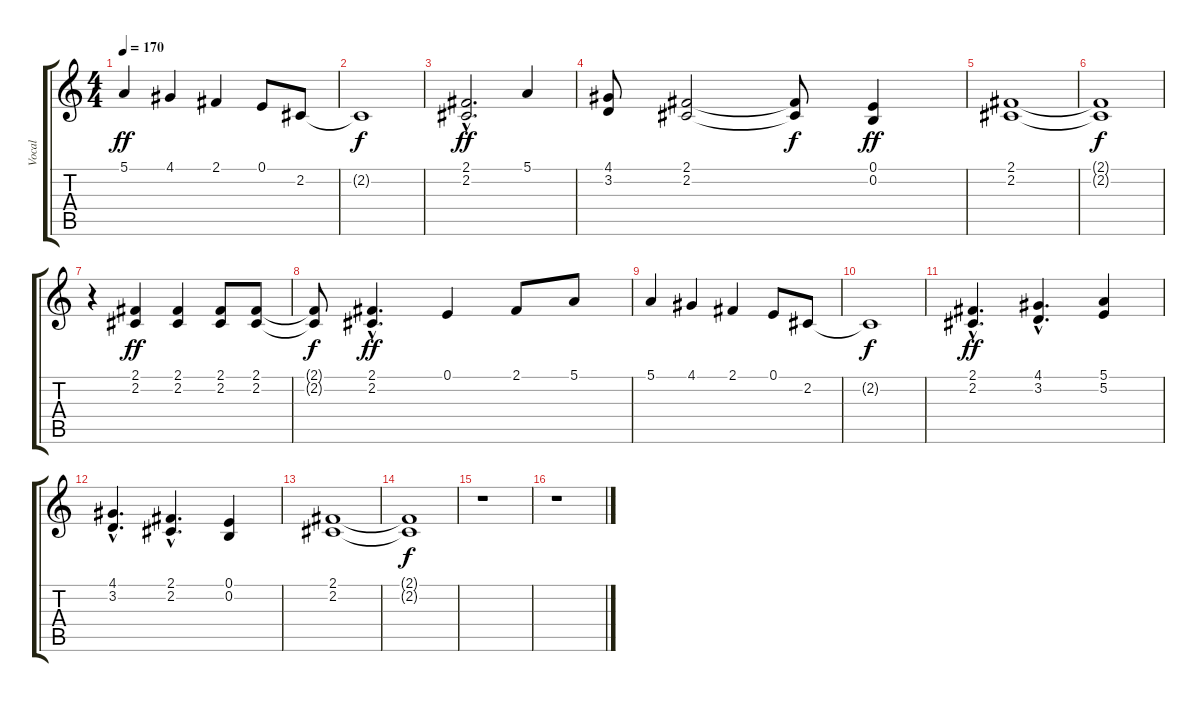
\track ("Vocal" "Vocal") {instrument choiraahs}
\staff {score tabs}
\tuning (E4 B3 G3 D3 A2 E2) {hide}
\ts (4 4)
\tempo 170
\clef g2
\ks c
5.1.4{dy ff} 4.1.4 2.1.4 0.1.8 2.2.8 |
2.2{t}.1{dy f} |
(2.1{hac} 2.2{hac}).2{d dy ff} 5.1.4 |
(4.1 3.2).8 (2.1 2.2).2 (2.1{t} 2.2{t}).8{dy f} (0.1 0.2).4{dy ff} |
(2.1 2.2).1 |
(2.1{t} 2.2{t}).1{dy f} |
r.4 (2.1 2.2).4{dy ff} (2.1 2.2).4 (2.1 2.2).8 (2.1 2.2).8 |
(2.1{t} 2.2{t}).8{dy f} (2.1{hac} 2.2{hac}).4{d dy ff} 0.1.4 2.1.8 5.1.8 |
5.1.4 4.1.4 2.1.4 0.1.8 2.2.8 |
2.2{t}.1{dy f} |
(2.1{hac} 2.2{hac}).4{d dy ff} (4.1{hac} 3.2{hac}).4{d} (5.1 5.2).4 |
(4.1{hac} 3.2{hac}).4{d} (2.1{hac} 2.2{hac}).4{d} (0.1 0.2).4 |
(2.1 2.2).1 |
(2.1{t} 2.2{t}).1{dy f} |
r.1 |
r.1
